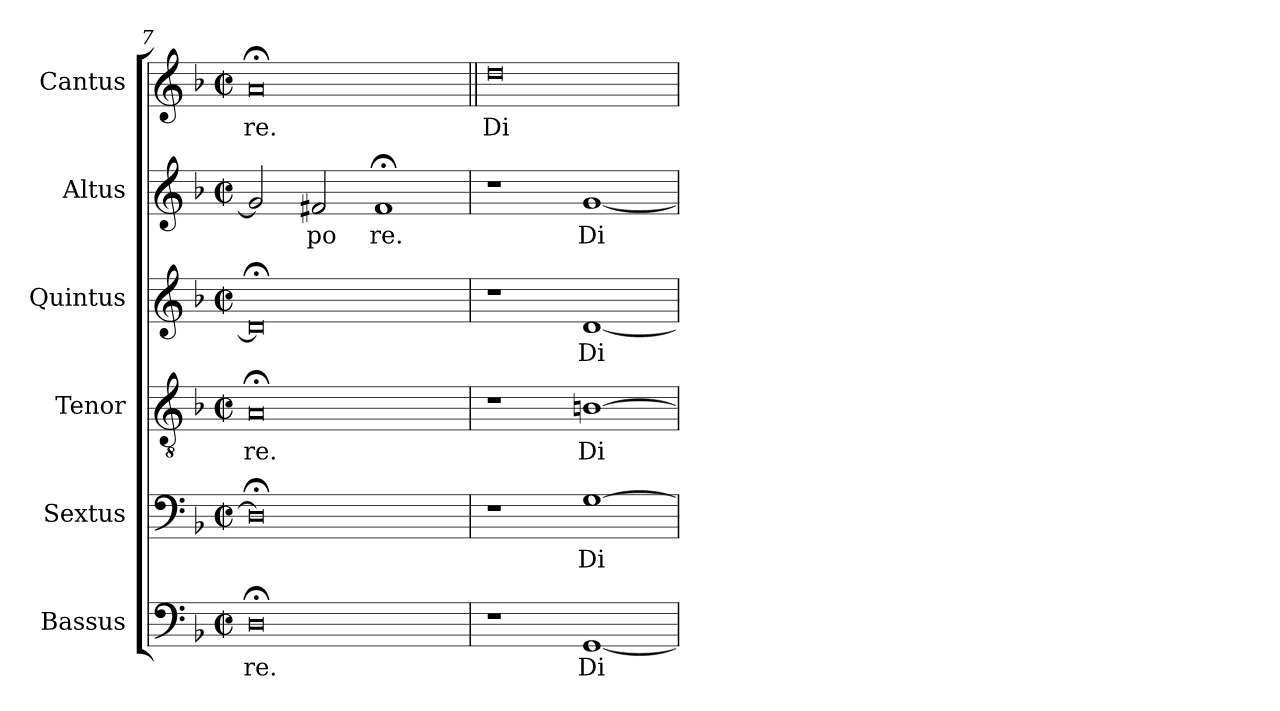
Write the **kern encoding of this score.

**kern	**text	**kern	**text	**kern	**text	**kern	**text	**kern	**text	**kern	**text
*part6	*part6	*part5	*part5	*part4	*part4	*part3	*part3	*part2	*part2	*part1	*part1
*staff6	*staff6	*staff5	*staff5	*staff4	*staff4	*staff3	*staff3	*staff2	*staff2	*staff1	*staff1
*I"Bassus	*	*I"Sextus	*	*I"Tenor	*	*I"Quintus	*	*I"Altus	*	*I"Cantus	*
*clefF4	*	*clefF4	*	*clefGv2	*	*clefG2	*	*clefG2	*	*clefG2	*
*k[b-]	*	*k[b-]	*	*k[b-]	*	*k[b-]	*	*k[b-]	*	*k[b-]	*
*F:	*	*F:	*	*F:	*	*F:	*	*F:	*	*F:	*
*M2/2	*	*M2/2	*	*M2/2	*	*M2/2	*	*M2/2	*	*M2/2	*
*met(c|)	*	*met(c|)	*	*met(c|)	*	*met(c|)	*	*met(c|)	*	*met(c|)	*
=7	=7	=7	=7	=7	=7	=7	=7	=7	=7	=7	=7
!	!LO:LY:b:cj	!	!	!	!LO:LY:b:cj	!	!	!	!	!	!LO:LY:b:cj
0D;<	re.	0D;<]	.	0A;<	re.	0d;<]	.	2g/]	.	0a;<	re.
!	!	!	!	!	!	!	!	!	!LO:LY:b:cj	!	!
.	.	.	.	.	.	.	.	2f#X/	po	.	.
!	!	!	!	!	!	!	!	!	!LO:LY:b:cj	!	!
.	.	.	.	.	.	.	.	1f#;<	re.	.	.
=8	=8||	=8	=8||	=8	=8||	=8	=8||	=8	=8||	=8||	=8||
!	!	!	!	!	!	!	!	!	!	!	!LO:LY:b:cj
1r	.	1r	.	1r	.	1r	.	1r	.	0dd	Di
!	!LO:LY:b:cj	!	!LO:LY:b:cj	!	!LO:LY:b:cj	!	!LO:LY:b:cj	!	!LO:LY:b:cj	!	!
[<1GG	Di	[>1G	Di-	[>1Bn	Di	[<1d	Di-	[<1g	Di	.	.
=	=	=	=	=	=	=	=	=	=	=	=
*-	*-	*-	*-	*-	*-	*-	*-	*-	*-	*-	*-
